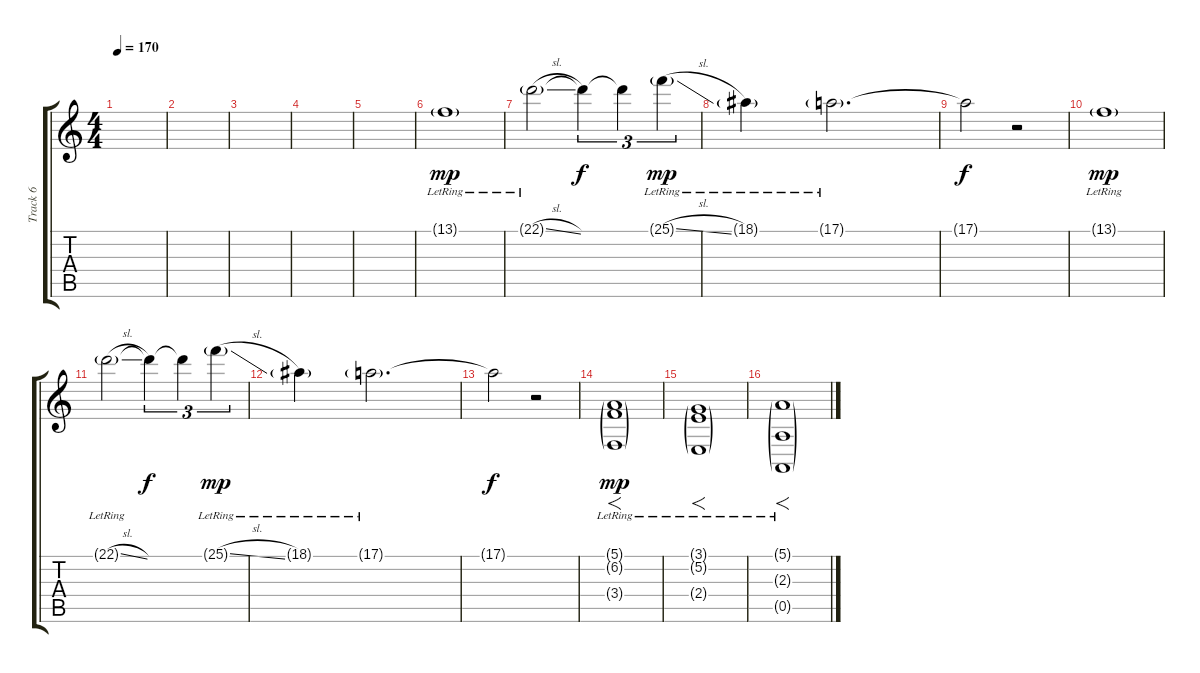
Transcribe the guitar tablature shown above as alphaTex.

\track ("Track 6" "Track 6") {instrument lead6voice}
\staff {score tabs}
\tuning (E4 B3 G3 D3 A2 D2) {hide}
\ts (4 4)
\tempo 170
\clef g2
\ks c
|
|
|
|
|
13.1{g lr}.1{dy mp} |
22.1{sl g lr}.2 22.1{t}.4{tu (3 2) dy f} 22.1{t}.4{tu (3 2)} 25.1{sl g lr}.4{tu (3 2) dy mp} |
18.1{g lr}.4 17.1{g lr}.2{d} |
17.1{t}.2{dy f} r.2 |
13.1{g lr}.1{dy mp} |
22.1{sl g lr}.2 22.1{t}.4{tu (3 2) dy f} 22.1{t}.4{tu (3 2)} 25.1{sl g lr}.4{tu (3 2) dy mp} |
18.1{g lr}.4 17.1{g lr}.2{d} |
17.1{t}.2{dy f} r.2 |
(5.1{g lr} 6.2{g lr} 3.4{g lr}).1{f dy mp instrument synthstrings1} |
(3.1{g lr} 5.2{g lr} 2.4{g lr}).1{f} |
(5.1{g lr} 2.3{g lr} 0.5{g lr}).1{f}
